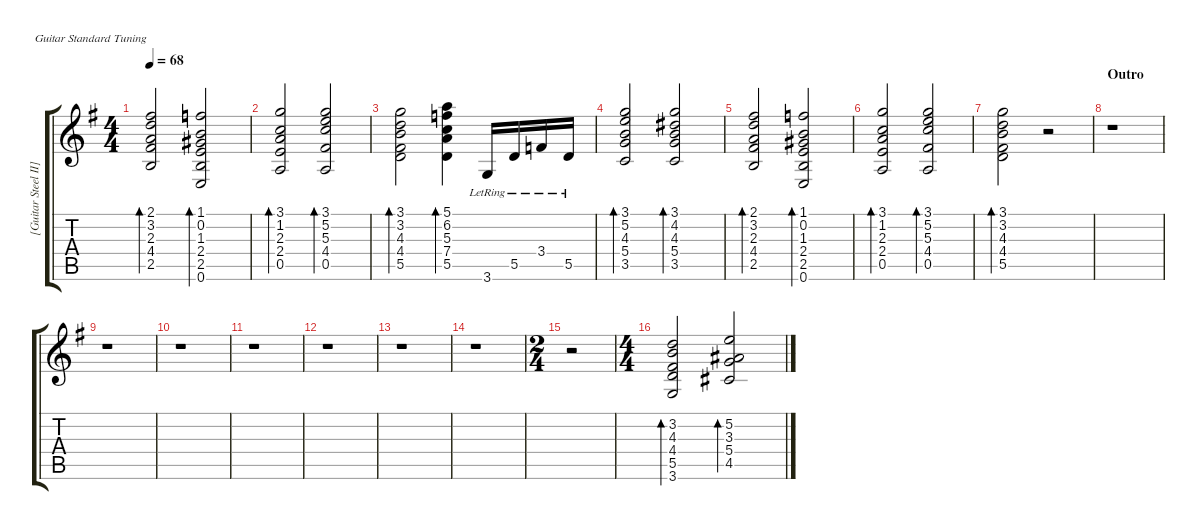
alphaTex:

\hideDynamics
\bracketExtendMode groupsimilarinstruments
\firstSystemTrackNameMode fullname
\otherSystemsTrackNameMode fullname
\otherSystemsTrackNameOrientation horizontal
\track ("[Guitar Steel II]" "[Guitar St") {instrument acousticguitarsteel}
\staff {score tabs}
\tuning (E4 B3 G3 D3 A2 E2)
\ts (4 4)
\tempo 68
\clef g2
\ks g
(3.2 2.3 4.4 2.5 2.1).2{bd 101 dy f} (0.2 1.3 2.4 1.1 2.5 0.6).2{bd 101} |
(2.3 2.4 0.5 1.2 3.1).2{bd 101} (5.2 5.3 4.4 0.5 3.1).2{bd 101} |
(3.2 4.4 5.5 3.1 4.3).2{bd 101} (6.2 7.4 5.5 5.1 5.3).4{bd 101} 3.6{lr}.16 5.5{lr}.16 3.4{lr}.16 5.5{lr}.16 |
(5.2 4.3 5.4 3.5 3.1).2{bd 101} (4.2 4.3 5.4 3.5 3.1).2{bd 101} |
(3.2 2.3 4.4 2.5 2.1).2{bd 101} (0.2 1.3 2.4 1.1 2.5 0.6).2{bd 101} |
(2.3 2.4 0.5 1.2 3.1).2{bd 101} (5.2 5.3 4.4 0.5 3.1).2{bd 101} |
(3.2 4.4 5.5 3.1 4.3).2{bd 101} r.2 |
\section ("" "Outro")
r.1 |
r.1 |
r.1 |
r.1 |
r.1 |
r.1 |
r.1 |
\ts (2 4)
r.2 |
\ts (4 4)
(3.2 4.3 4.4 5.5 3.6).2{bd 101} (5.2 3.3 5.4 4.5).2{bd 101}
